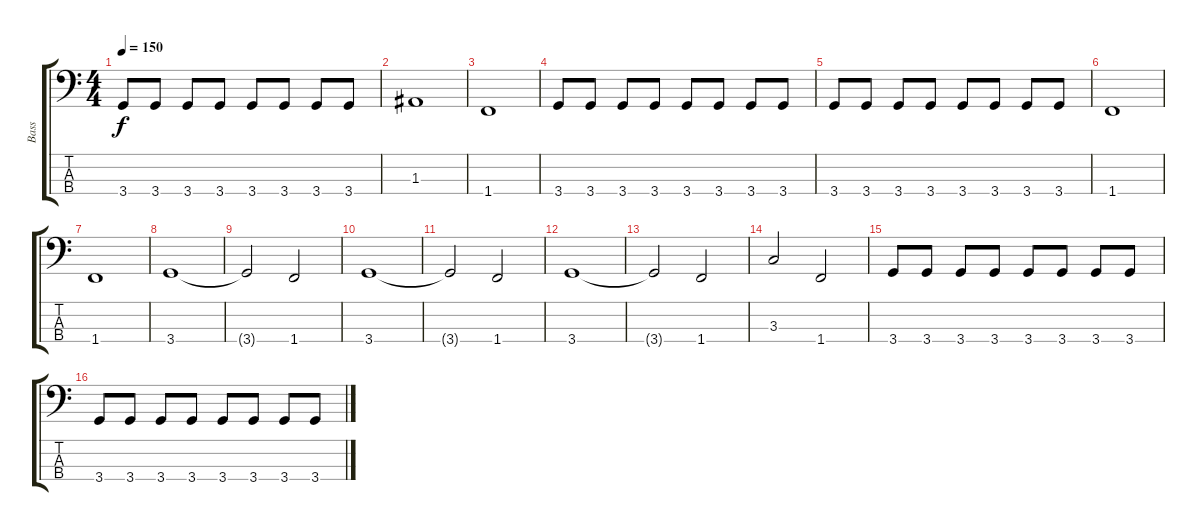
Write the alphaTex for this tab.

\track ("Bass" "Bass") {instrument electricbassfinger}
\staff {score tabs}
\tuning (G2 D2 A1 E1) {hide}
\ts (4 4)
\tempo 150
\clef f4
\ks c
3.4.8{dy f} 3.4.8 3.4.8 3.4.8 3.4.8 3.4.8 3.4.8 3.4.8 |
1.3.1 |
1.4.1 |
3.4.8 3.4.8 3.4.8 3.4.8 3.4.8 3.4.8 3.4.8 3.4.8 |
3.4.8 3.4.8 3.4.8 3.4.8 3.4.8 3.4.8 3.4.8 3.4.8 |
1.4.1 |
1.4.1 |
3.4.1 |
3.4{t}.2 1.4.2 |
3.4.1 |
3.4{t}.2 1.4.2 |
3.4.1 |
3.4{t}.2 1.4.2 |
3.3.2 1.4.2 |
3.4.8 3.4.8 3.4.8 3.4.8 3.4.8 3.4.8 3.4.8 3.4.8 |
3.4.8 3.4.8 3.4.8 3.4.8 3.4.8 3.4.8 3.4.8 3.4.8
